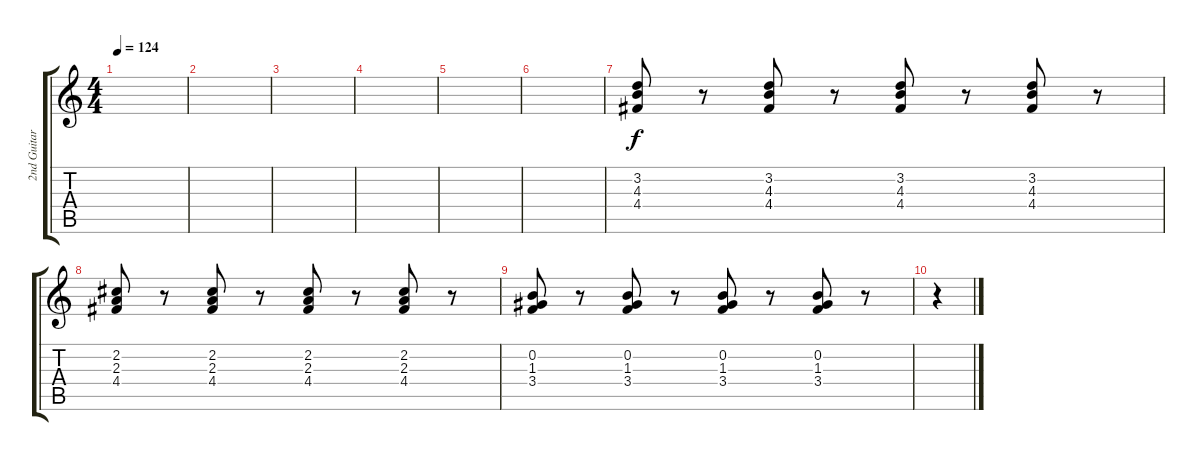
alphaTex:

\track ("2nd Guitar" "2nd Guitar") {instrument acousticguitarsteel}
\staff {score tabs}
\tuning (E4 B3 G3 D3 A2 E2) {hide}
\ts (4 4)
\tempo 124
\clef g2
\ks c
|
|
|
|
|
|
(3.2 4.3 4.4).8 r.8 (3.2 4.3 4.4).8 r.8 (3.2 4.3 4.4).8 r.8 (3.2 4.3 4.4).8 r.8 |
(2.2 2.3 4.4).8 r.8 (2.2 2.3 4.4).8 r.8 (2.2 2.3 4.4).8 r.8 (2.2 2.3 4.4).8 r.8 |
(0.2 1.3 3.4).8 r.8 (0.2 1.3 3.4).8 r.8 (0.2 1.3 3.4).8 r.8 (0.2 1.3 3.4).8 r.8 |
r.4
